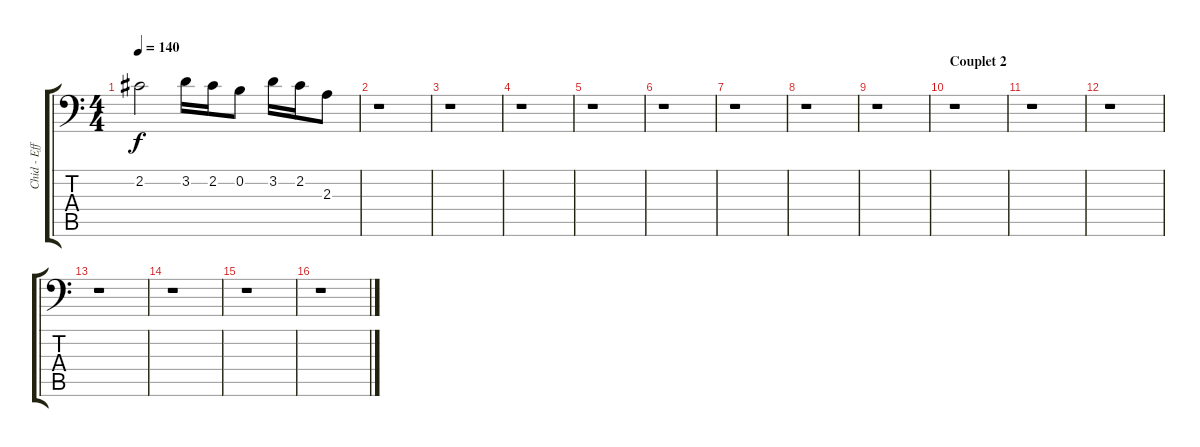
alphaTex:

\track ("Chid - Effets-sons" "Chid - Eff") {instrument contrabass}
\staff {score tabs}
\tuning (E3 B2 G2 D2 A1 E1) {hide}
\ts (4 4)
\tempo 140
\clef f4
\ks c
2.2.2{dy f} 3.2.16 2.2.16 0.2.8 3.2.16 2.2.16 2.3.8 |
r.1 |
r.1 |
r.1 |
r.1 |
r.1 |
r.1 |
r.1 |
r.1 |
\section ("" "Couplet 2")
r.1 |
r.1 |
r.1 |
r.1 |
r.1 |
r.1 |
r.1
